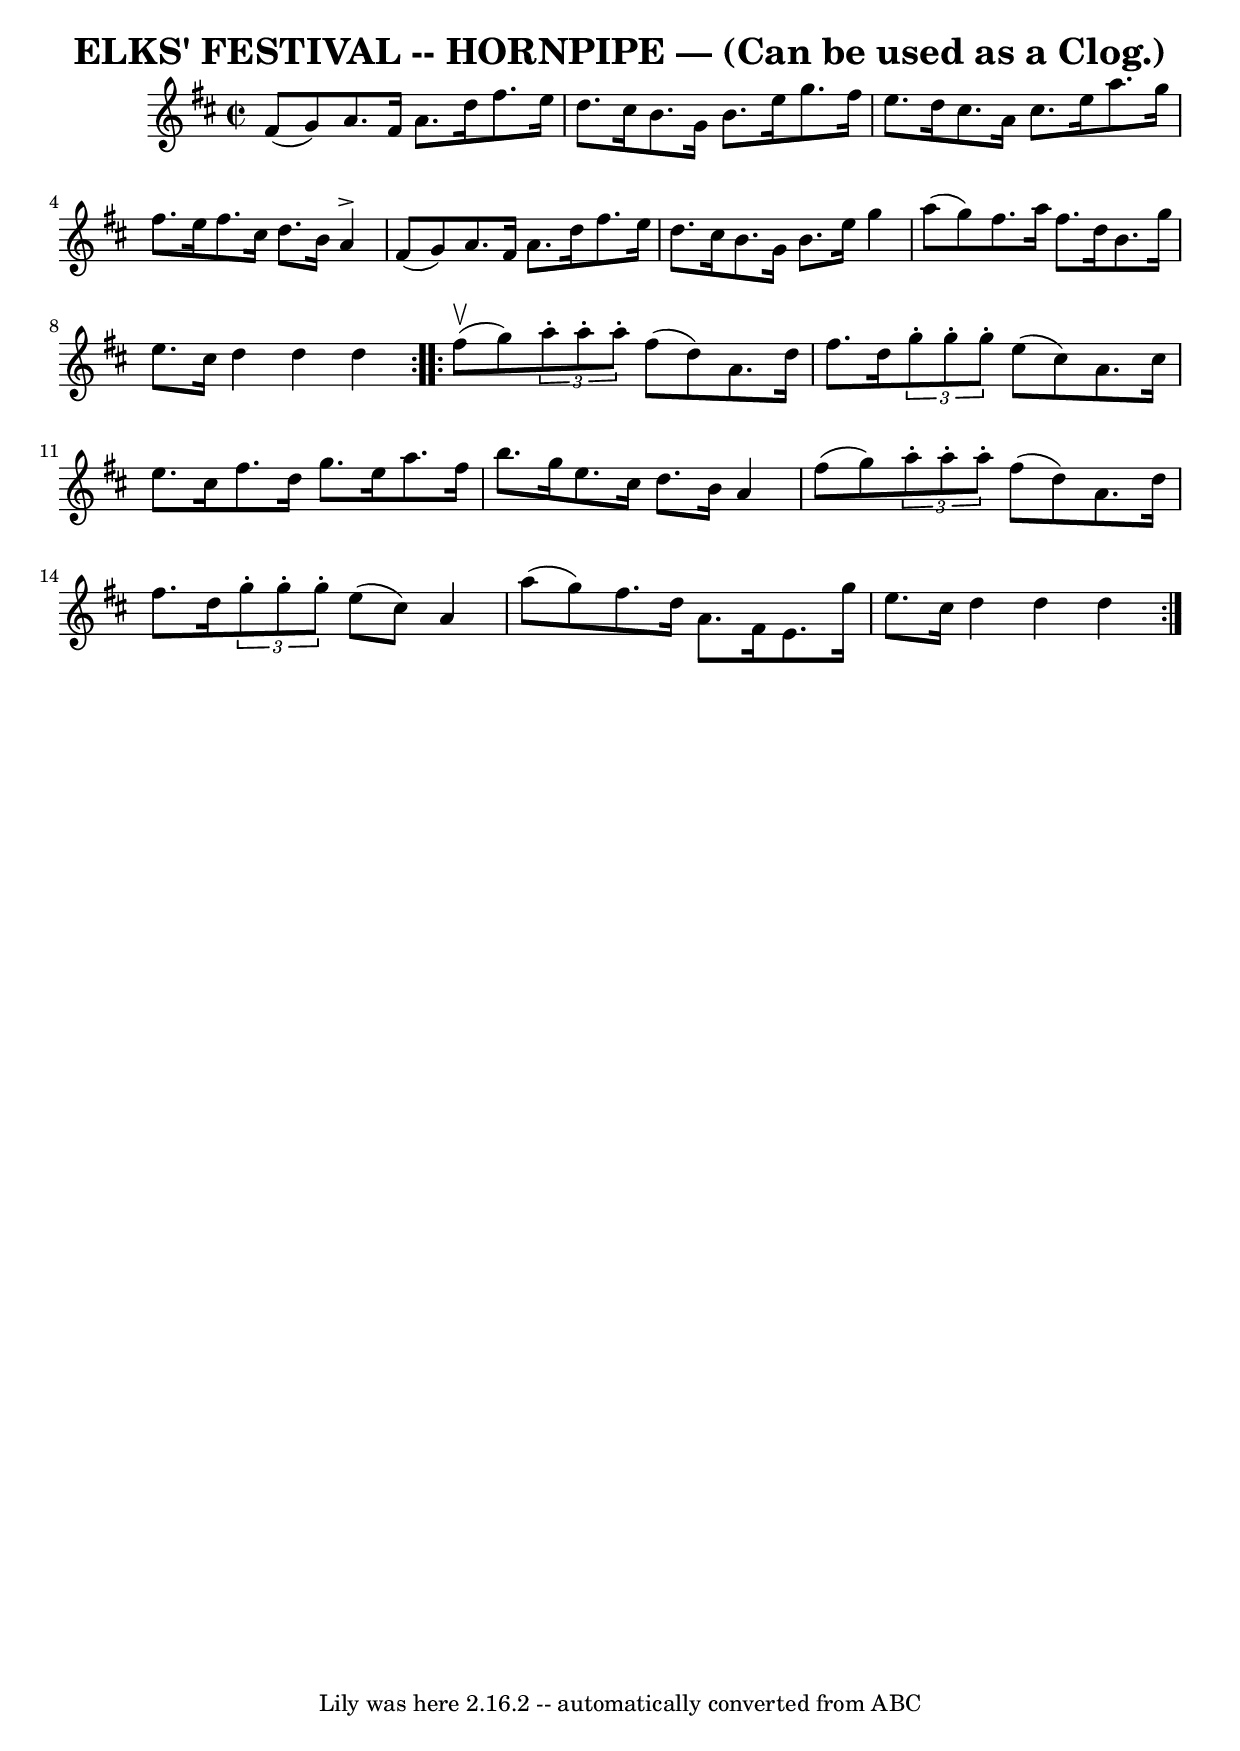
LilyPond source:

\version "2.16.2"
\include "Mammoth.ily"
\header {
  %% book = "Ryan's Mammoth Collection of Fiddle Tunes"
  crossRefNumber = "1"
  footnotes = ""
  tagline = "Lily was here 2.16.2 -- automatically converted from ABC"
  title = "ELKS' FESTIVAL -- HORNPIPE — (Can be used as a Clog.)"

}
voicedefault =  {



  \repeat volta 2 {

    \override Staff.TimeSignature #'style = #'C
    \time 2/2 
    \key d \major
    fis'8 (g'8)       |
    a'8. fis'16    
    a'8. d''16 fis''8. e''16 d''8. cis''16    |
    b'8.    
    g'16 b'8. e''16 g''8. fis''16 e''8. d''16    |
    
    cis''8. a'16 cis''8. e''16 a''8. g''16 fis''8. e''16    
    |
    fis''8. cis''16 d''8. b'16 a'4^\accent fis'8 (g'8)   |
    |
    a'8. fis'16 a'8. d''16 fis''8.    
    e''16 d''8. cis''16    |
    b'8. g'16 b'8. e''16 g''4   
    a''8 (g''8)   |
    fis''8. a''16 fis''8. d''16 b'8.    
    g''16 e''8. cis''16    |
    d''4 d''4 d''4    
  }     

  \repeat volta 2 {
    fis''8 (^\upbow g''8)       |
    \times 2/3 {  
      a''8-. a''8-. a''8-. 
    } fis''8 (d''8) a'8. d''16 fis''8. 
    d''16    |
    \times 2/3 { g''8-. g''8-. g''8-. 
	       } e''8 (
    cis''8) a'8. cis''16 e''8. cis''16    |
    fis''8. d''16 
    g''8. e''16 a''8. fis''16 b''8. g''16    |
    e''8.    
    cis''16 d''8. b'16 a'4 fis''8 (g''8)   |
    
    \times 2/3 { a''8-. a''8-. a''8-. 
	       } fis''8 (d''8) a'8.    
    d''16 fis''8. d''16    \times 2/3 { g''8-. g''8-. g''8-. 
				      }   
    e''8 (cis''8) a'4 a''8 (g''8)   |
    fis''8. d''16    
    a'8. fis'16 e'8. g''16 e''8. cis''16    |
    d''4 d''4  
    d''4    
  }   

}

\score{
  <<

    \context Staff="default"
    {
      \voicedefault 
      
    }

  >>
  \layout {
    
  }
  \midi {
  }

}
